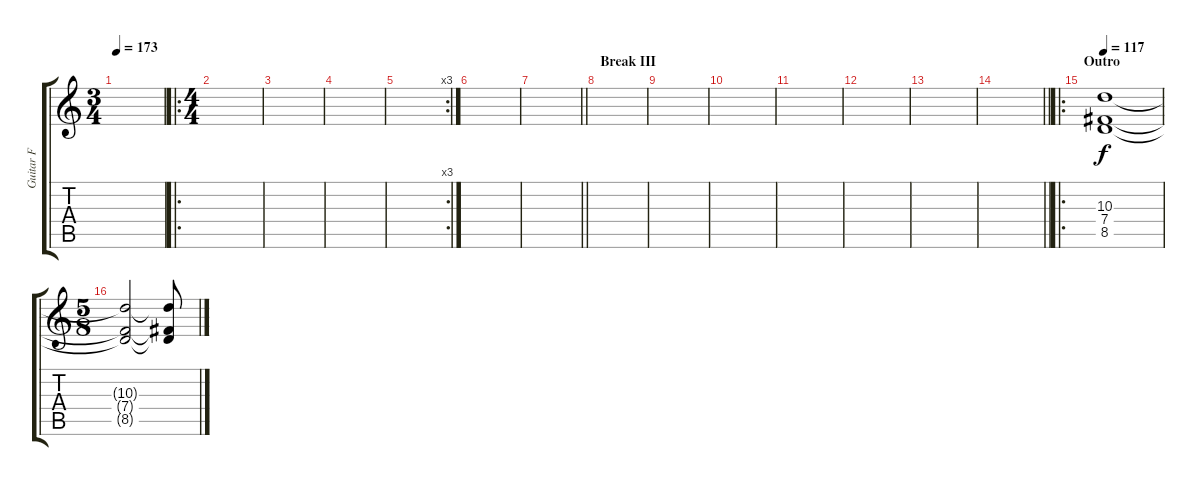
\track ("Guitar F" "Guitar F") {instrument distortionguitar}
\staff {score tabs}
\tuning (Db4 Ab3 E3 B2 Gb2 B1) {hide}
\ts (3 4)
\tempo 173
\clef g2
\ks c
|
\ro
\ts (4 4)
|
|
|
\rc 3
|
|
\barLineRight lightlight
|
\section ("" "Break III")
|
|
|
|
|
|
\barLineRight lightlight
|
\ro
\section ("" "Outro")
\tempo 117
(10.3 7.4 8.5).1{volume 8 instrument distortionguitar} |
\ts (5 8)
(10.3{t} 7.4{t} 8.5{t}).2 (10.3{t} 7.4{t} 8.5{t}).8
